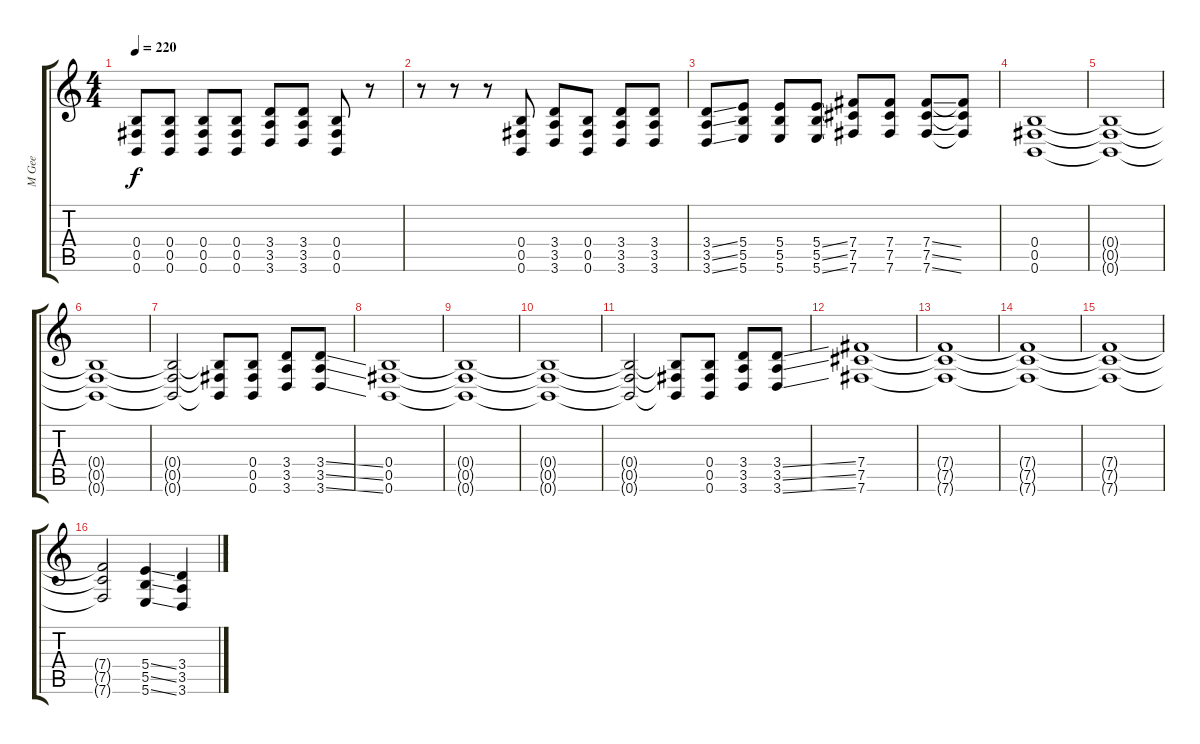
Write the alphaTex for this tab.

\track ("M Gee" "M Gee") {instrument distortionguitar}
\staff {score tabs}
\tuning (Db4 Ab3 E3 B2 Gb2 B1) {hide}
\ts (4 4)
\tempo 220
\clef g2
\ks c
(0.4 0.5 0.6).8{dy f} (0.4 0.5 0.6).8 (0.4 0.5 0.6).8 (0.4 0.5 0.6).8 (3.4 3.5 3.6).8 (3.4 3.5 3.6).8 (0.4 0.5 0.6).8 r.8 |
r.8 r.8 r.8 (0.4 0.5 0.6).8 (3.4 3.5 3.6).8 (0.4 0.5 0.6).8 (3.4 3.5 3.6).8 (3.4 3.5 3.6).8 |
(3.4{ss} 3.5{ss} 3.6{ss}).8 (5.4 5.5 5.6).8 (5.4 5.5 5.6).8 (5.4{ss} 5.5{ss} 5.6{ss}).8 (7.4 7.5 7.6).8 (7.4 7.5 7.6).8 (7.4{ss} 7.5{ss} 7.6{ss}).8 (7.4{t} 7.5{t} 7.6{t}).8 |
(0.4 0.5 0.6).1 |
(0.4{t} 0.5{t} 0.6{t}).1 |
(0.4{t} 0.5{t} 0.6{t}).1 |
(0.4{t} 0.5{t} 0.6{t}).2 (0.4{t} 0.5{t} 0.6{t}).8 (0.4 0.5 0.6).8 (3.4 3.5 3.6).8 (3.4{ss} 3.5{ss} 3.6{ss}).8 |
(0.4 0.5 0.6).1 |
(0.4{t} 0.5{t} 0.6{t}).1 |
(0.4{t} 0.5{t} 0.6{t}).1 |
(0.4{t} 0.5{t} 0.6{t}).2 (0.4{t} 0.5{t} 0.6{t}).8 (0.4 0.5 0.6).8 (3.4 3.5 3.6).8 (3.4{ss} 3.5{ss} 3.6{ss}).8 |
(7.4 7.5 7.6).1 |
(7.4{t} 7.5{t} 7.6{t}).1 |
(7.4{t} 7.5{t} 7.6{t}).1 |
(7.4{t} 7.5{t} 7.6{t}).1 |
(7.4{t} 7.5{t} 7.6{t}).2 (5.4{ss} 5.5{ss} 5.6{ss}).4 (3.4 3.5 3.6).4
